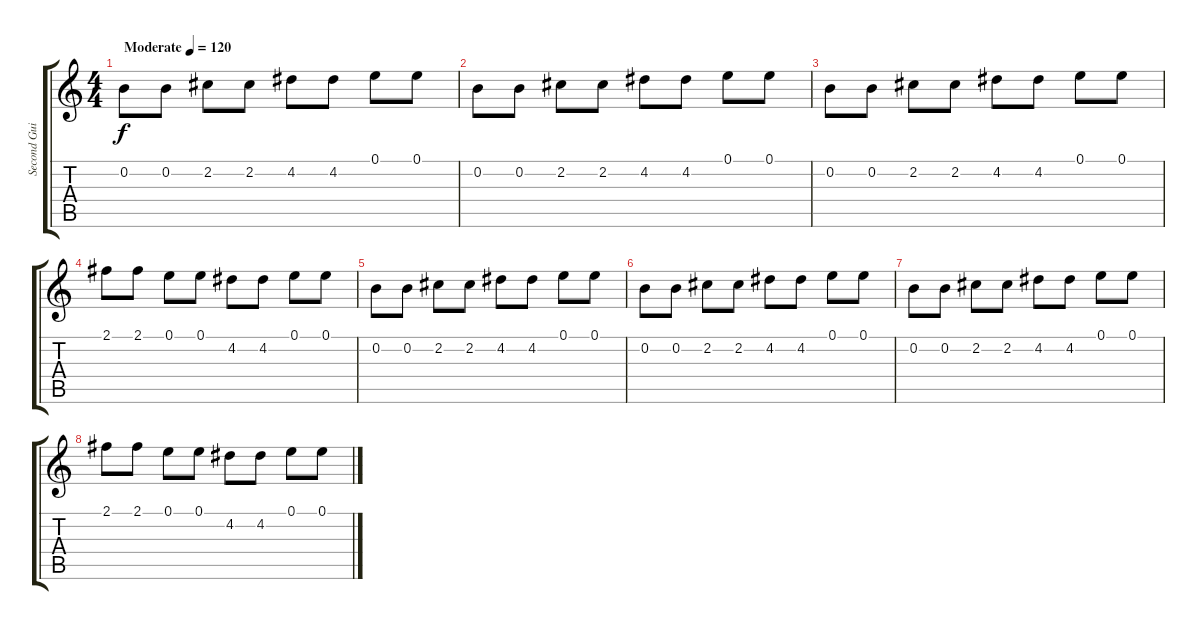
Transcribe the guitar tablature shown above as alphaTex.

\track ("Second Guitar" "Second Gui") {instrument acousticguitarnylon}
\staff {score tabs}
\tuning (E4 B3 G3 D3 A2 E2) {hide}
\ts (4 4)
\tempo (120 "Moderate")
\clef g2
\ks c
0.2.8{dy f instrument acousticguitarnylon} 0.2.8 2.2.8 2.2.8 4.2.8 4.2.8 0.1.8 0.1.8 |
0.2.8 0.2.8 2.2.8 2.2.8 4.2.8 4.2.8 0.1.8 0.1.8 |
0.2.8 0.2.8 2.2.8 2.2.8 4.2.8 4.2.8 0.1.8 0.1.8 |
2.1.8 2.1.8 0.1.8 0.1.8 4.2.8 4.2.8 0.1.8 0.1.8 |
0.2.8 0.2.8 2.2.8 2.2.8 4.2.8 4.2.8 0.1.8 0.1.8 |
0.2.8 0.2.8 2.2.8 2.2.8 4.2.8 4.2.8 0.1.8 0.1.8 |
0.2.8 0.2.8 2.2.8 2.2.8 4.2.8 4.2.8 0.1.8 0.1.8 |
2.1.8 2.1.8 0.1.8 0.1.8 4.2.8 4.2.8 0.1.8 0.1.8
